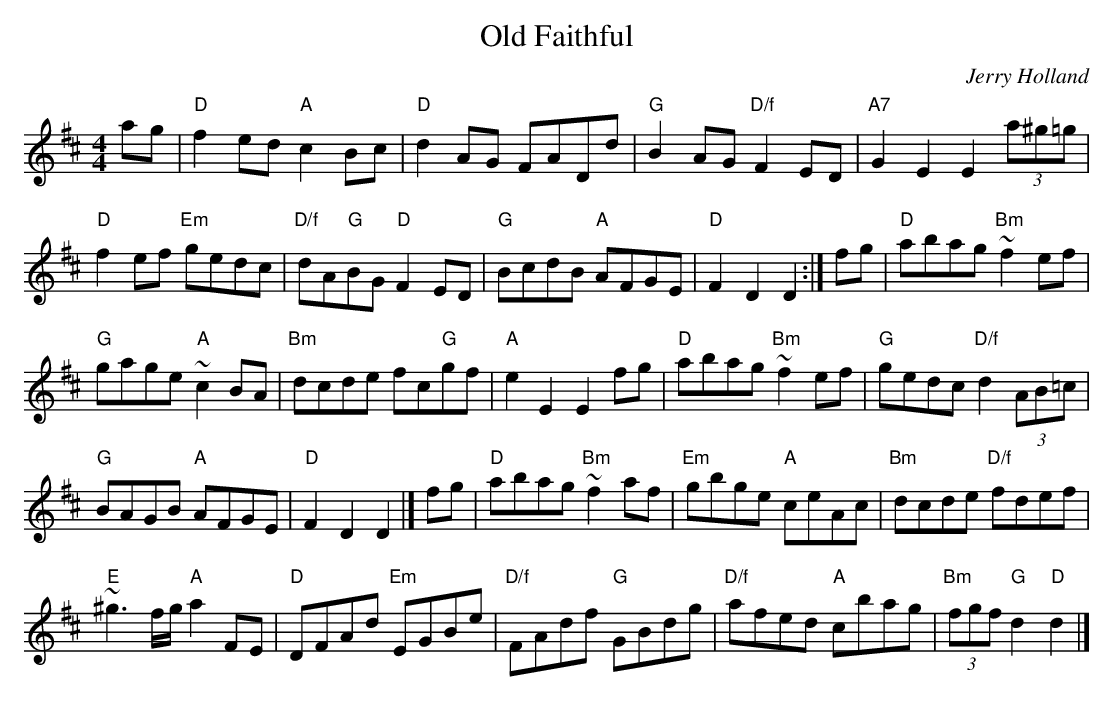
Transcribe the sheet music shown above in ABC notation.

X:1
T: Old Faithful
C: Jerry Holland
M: 4/4
L: 1/8
K: D
ag |\
"D"f2ed "A"c2Bc |\
"D"d2AG FADd |\
"G"B2AG "D/f"F2ED |\
"A7"G2E2 E2 (3a^g=g |
"D"f2ef "Em"gedc |\
"D/f"dA"G"BG "D"F2ED |\
"G"BcdB "A"AFGE |\
"D"F2D2 D2 :| fg |\
"D"abag "Bm"~f2ef |
"G"gage "A"~c2BA |\
"Bm"dcde fc"G"gf |\
"A"e2E2 E2fg |\
"D"abag "Bm"~f2ef |\
"G"gedc "D/f"d2 (3AB=c |
"G"BAGB "A"AFGE |\
"D"F2D2 D2 |] fg |\
"D"abag "Bm"~f2af |\
"Em"gbge "A"ceAc |\
"Bm"dcde "D/f"fdef |
"E"~^g3f/g/ "A"a2FE |\
"D"DFAd "Em"EGBe |\
"D/f"FAdf "G"GBdg |\
"D/f"afed "A"cbag |\
"Bm"(3fgf "G"d2"D"d2 |]
